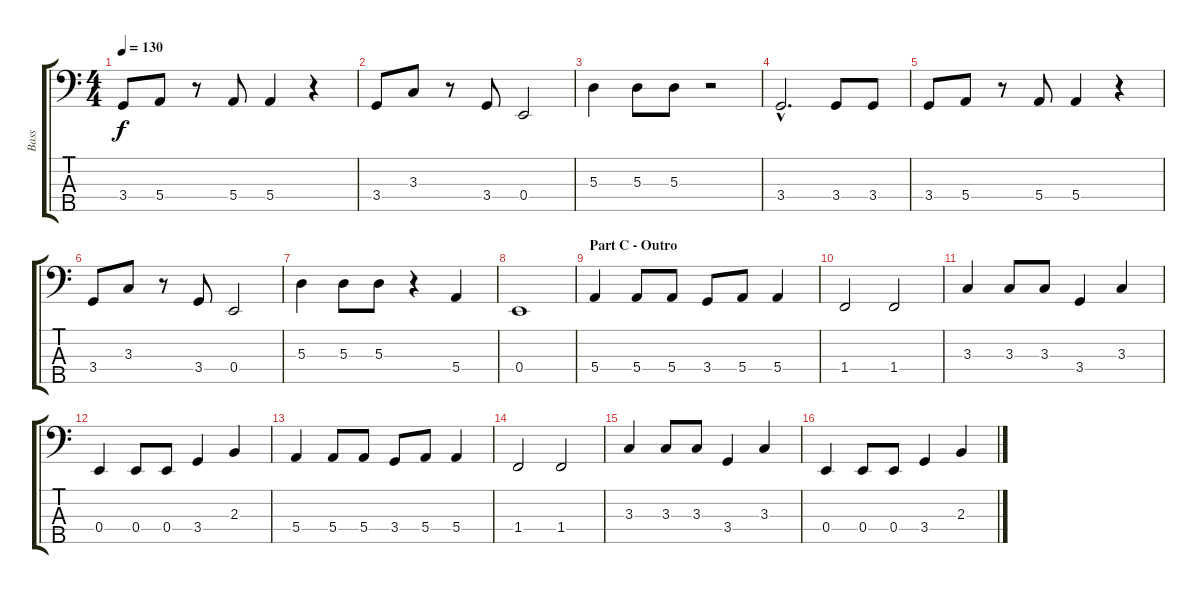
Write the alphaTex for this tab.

\track ("Bass" "Bass") {instrument electricbasspick}
\staff {score tabs}
\tuning (G2 D2 A1 E1 B0) {hide}
\ts (4 4)
\tempo 130
\clef f4
\ks c
3.4.8{dy f} 5.4.8 r.8 5.4.8 5.4.4 r.4 |
3.4.8 3.3.8 r.8 3.4.8 0.4.2 |
5.3.4 5.3.8 5.3.8 r.2 |
3.4{hac}.2{d} 3.4.8 3.4.8 |
3.4.8 5.4.8 r.8 5.4.8 5.4.4 r.4 |
3.4.8 3.3.8 r.8 3.4.8 0.4.2 |
5.3.4 5.3.8 5.3.8 r.4 5.4.4 |
0.4.1 |
\section ("" "Part C - Outro")
5.4.4 5.4.8 5.4.8 3.4.8 5.4.8 5.4.4 |
1.4.2 1.4.2 |
3.3.4 3.3.8 3.3.8 3.4.4 3.3.4 |
0.4.4 0.4.8 0.4.8 3.4.4 2.3.4 |
5.4.4 5.4.8 5.4.8 3.4.8 5.4.8 5.4.4 |
1.4.2 1.4.2 |
3.3.4 3.3.8 3.3.8 3.4.4 3.3.4 |
0.4.4 0.4.8 0.4.8 3.4.4 2.3.4
